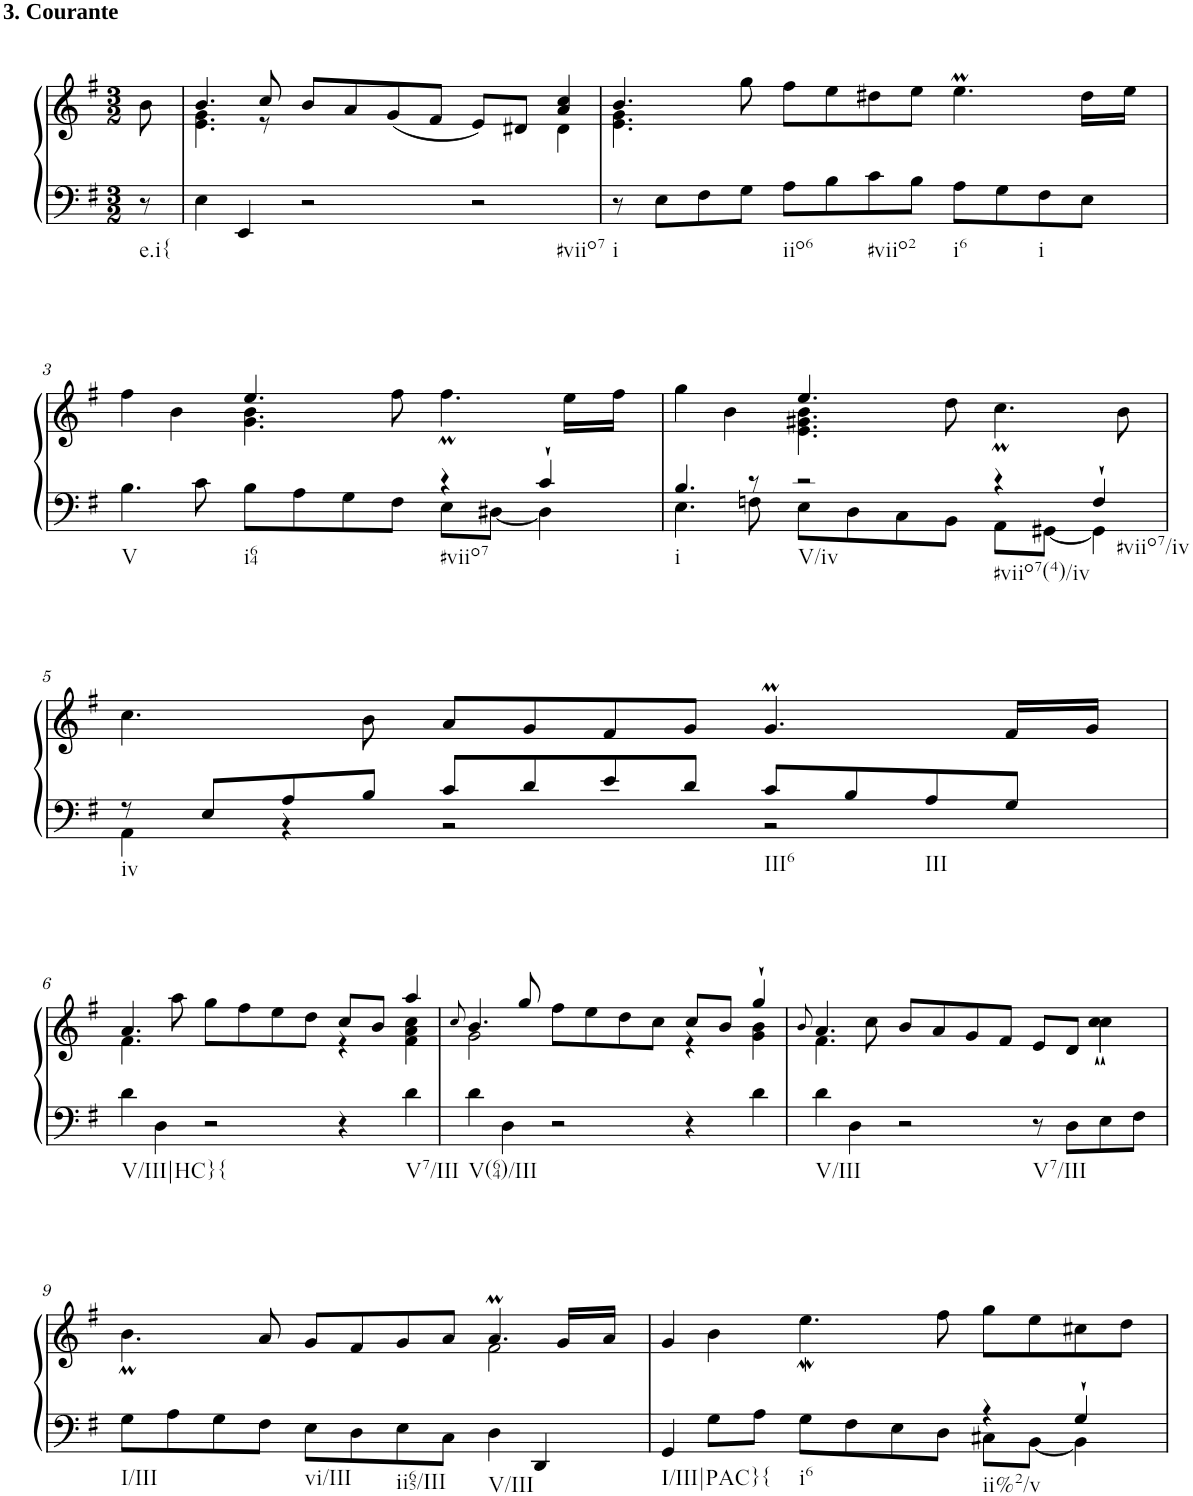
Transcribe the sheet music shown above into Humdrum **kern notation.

**kern	**kern
*part1	*part1
*staff2	*staff1
*I"unbenannt9	*
*clefF4	*clefG2
*k[f#]	*k[f#]
*M3/2	*M3/2
=	=
!	!LO:TX:a:B:t=3. Courante
!LO:TX:b:t=e.i{	!
8r	8b\
=1	=1
*	*^
4E\	4.b/	4.e\ 4.g\
4EE/	.	.
.	8cc/	8r
2r	8b/L	2.ryy
.	8a/	.
.	(8g/	.
.	8f#/J	.
!LO:TX:b:t=#viio7	!	!
2r	8e/L)	.
.	8d#X/J	.
.	4a/ 4cc/	4d#\
=2	=2	=2
!LO:TX:b:t=i	!	!
8r	4.b/	4.e\ 4.g\
8E\L	.	.
8F#\	.	.
8G\J	8gg\	1ryy
!LO:TX:b:t=iio6	!	!
8A\L	8ff#\L	.
8B\	8ee\	.
!LO:TX:b:t=#viio2	!	!
8c\	8dd#X\	.
8B\J	8ee\J	.
!LO:TX:b:t=i6	!	!
8A\L	4.eeM\	.
8G\	.	.
!LO:TX:b:t=i	!	!
8F#\	.	.
8E\J	16dd#\LL	8ryy
.	16ee\JJ	.
!!LO:LB:g=z	!!
=3	=3	=3
*^	*	*
!LO:TX:b:t=V	!	!	!
2ryy	4.B\	2ryy	4ff#\
.	.	.	4b\
.	8c\	.	.
!LO:TX:b:t=i64	!	!	!
2ryy	8B\L	4.ee/	4.g\ 4.b\
.	8A\	.	.
.	8G\	.	.
.	8F#\J	8ryy	8ff#\
!LO:TX:b:t=#viio7	!	!	!
4r	8E\L	2ryy	4.ff#m\
.	[8D#X\J	.	.
4c`/	4D#\]	.	.
.	.	.	16ee\LL
.	.	.	16ff#\JJ
=4	=4	=4	=4
!LO:TX:b:t=i	!	!	!
4.B/	4.E\	2ryy	4gg\
.	.	.	4b\
8r	8Fn\	.	.
!LO:TX:b:t=V/iv	!	!	!
2r	8E\L	4.ee/	4.e\ 4.g#X\ 4.b\
.	8D\	.	.
.	8C\	.	.
.	8BB\J	8ryy	8dd\
!LO:TX:b:t=#viio7(4)/iv	!	!	!
4r	8AA\L	2ryy	4.ccM\
.	[8GG#X\J	.	.
!LO:TX:b:t=#viio7/iv	!	!	!
4F`/	4GG#\]	.	.
.	.	.	8b\
!!LO:LB:g=z	!!
=5	=5	=5	=5
!LO:TX:b:t=iv	!	!	!
8r	4AA\	2ryy	4.cc\
8E/L	.	.	.
8A/	4r	.	.
8B/J	.	.	8b\
8c/L	2r	8a/L	1ryy
8d/	.	8g/	.
8e/	.	8f#/	.
8d/J	.	8g/J	.
!LO:TX:b:t=III6	!	!	!
8c/L	2r	4.gM/	.
8B/	.	.	.
!LO:TX:b:t=III	!	!	!
8A/	.	.	.
8G/J	.	16f#/LL	.
.	.	16g/JJ	.
*v	*v	*	*
!!LO:LB:g=z	!!
=6	=6	=6
!LO:TX:b:t=V/III|HC}{	!	!
4d\	4.a/	4.f#\
4D\	.	.
.	8ryy	8aa\
2r	2ryy	8gg\L
.	.	8ff#\
.	.	8ee\
.	.	8dd\J
4r	8cc/L	4r
.	8b/J	.
!LO:TX:b:t=V7/III	!	!
4d\	4aa/	4f#\ 4a\ 4cc\
=7	=7	=7
.	8qcc/	.
!LO:TX:b:t=V(64)/III	!	!
4d\	4.b/	2g\
4D\	.	.
.	8gg/	.
2r	2ryy	8ff#\L
.	.	8ee\
.	.	8dd\
.	.	8cc\J
4r	8cc/L	4r
.	8b/J	.
4d\	4gg`/	4g\ 4b\
=8	=8	=8
.	8qb/	.
!LO:TX:b:t=V/III	!	!
4d\	4.a/	4.f#\
4D\	.	.
.	8ryy	8cc\
2r	8b/L	2.ryy
.	8a/	.
.	8g/	.
.	8f#/J	.
!LO:TX:b:t=V7/III	!	!
8r	8e/L	.
8D\L	8d/J	.
8E\	4cc`\	4cc`\
8F#\J	.	.
!!LO:LB:g=z	!!
=9	=9	=9
*^	*	*
!LO:TX:b:t=I/III	!	!	!
!LO:TX:b:t=vi/III	!	!	!
!LO:TX:b:t=ii65/III	!	!	!
!LO:TX:b:t=V/III	!	!	!
1.ryy	8G\L	4.ryy	4.bm\
.	8A\	.	.
.	8G\	.	.
.	8F#\J	8a/	8ryy
*	*	*v	*v
.	8E\L	8g/L
.	8D\	8f#/
.	8E\	8g/
.	8C\J	8a/J
*	*	*^
.	4D\	4.aM/	2f#\
.	4DD/	.	.
.	.	16g/LL	.
.	.	16a/JJ	.
=10	=10	=10	=10
!LO:TX:b:t=I/III|PAC}{	!	!	!
2ryy	4GG/	4g/	4ryy
.	8G\L	4ryy	4b\
.	8A\J	.	.
!LO:TX:b:t=i6	!	!	!
2ryy	8G\L	2ryy	4.eeW\
.	8F#\	.	.
.	8E\	.	.
.	8D\J	.	8ff#\
!LO:TX:b:t=ii%2/v	!	!	!
4r	8C#X\L	2ryy	8gg\L
.	[8BB\J	.	8ee\
4G`/	4BB\]	.	8cc#X\
.	.	.	8dd\J
*v	*v	*	*
*	*v	*v
=	=
*-	*-
